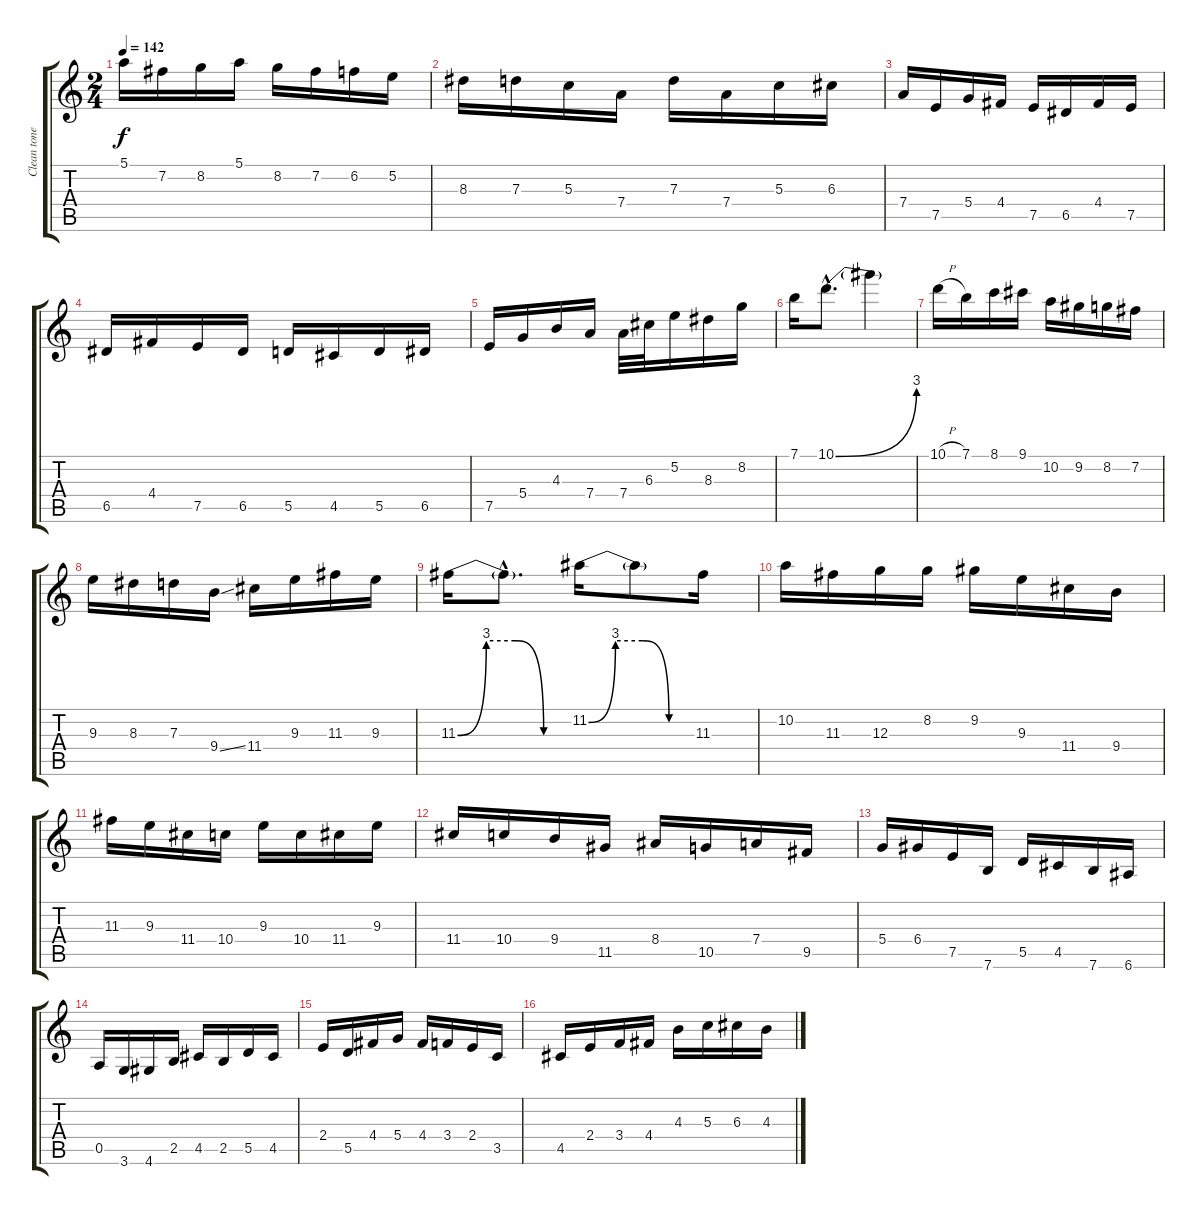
\track ("Clean tone guitar" "Clean tone") {instrument electricguitarclean}
\staff {score tabs}
\tuning (E4 B3 G3 D3 A2 E2) {hide}
\ts (2 4)
\tempo 142
\clef g2
\ks c
5.1.16{dy f} 7.2.16 8.2.16 5.1.16 8.2.16 7.2.16 6.2.16 5.2.16 |
8.3.16 7.3.16 5.3.16 7.4.16 7.3.16 7.4.16 5.3.16 6.3.16 |
7.4.16 7.5.16 5.4.16 4.4.16 7.5.16 6.5.16 4.4.16 7.5.16 |
6.5.16 4.4.16 7.5.16 6.5.16 5.5.16 4.5.16 5.5.16 6.5.16 |
7.5.16 5.4.16 4.3.16 7.4.16 7.4.32 6.3.32 5.2.16 8.3.16 8.2.16 |
7.1.16 10.1{be (bend 0 0 60 12) hac}.8{d} 10.1{t}.4 |
10.1{h}.16 7.1.16 8.1.16 9.1.16 10.2.16 9.2.16 8.2.16 7.2.16 |
9.3.16 8.3.16 7.3.16 9.4{ss}.16 11.4.16 9.3.16 11.3.16 9.3.16 |
11.3{be (custom 0 0 15 12 30 12 45 0 60 0)}.16 11.3{hac t}.8{d} 11.2{be (custom 0 0 15 12 30 12 45 0 60 0)}.16 11.2{t}.8 11.3.16 |
10.2.16 11.3.16 12.3.16 8.2.16 9.2.16 9.3.16 11.4.16 9.4.16 |
11.3.16 9.3.16 11.4.16 10.4.16 9.3.16 10.4.16 11.4.16 9.3.16 |
11.4.16 10.4.16 9.4.16 11.5.16 8.4.16 10.5.16 7.4.16 9.5.16 |
5.4.16 6.4.16 7.5.16 7.6.16 5.5.16 4.5.16 7.6.16 6.6.16 |
0.5.16 3.6.16 4.6.16 2.5.16 4.5.16 2.5.16 5.5.16 4.5.16 |
2.4.16 5.5.16 4.4.16 5.4.16 4.4.16 3.4.16 2.4.16 3.5.16 |
4.5.16 2.4.16 3.4.16 4.4.16 4.3.16 5.3.16 6.3.16 4.3.16
